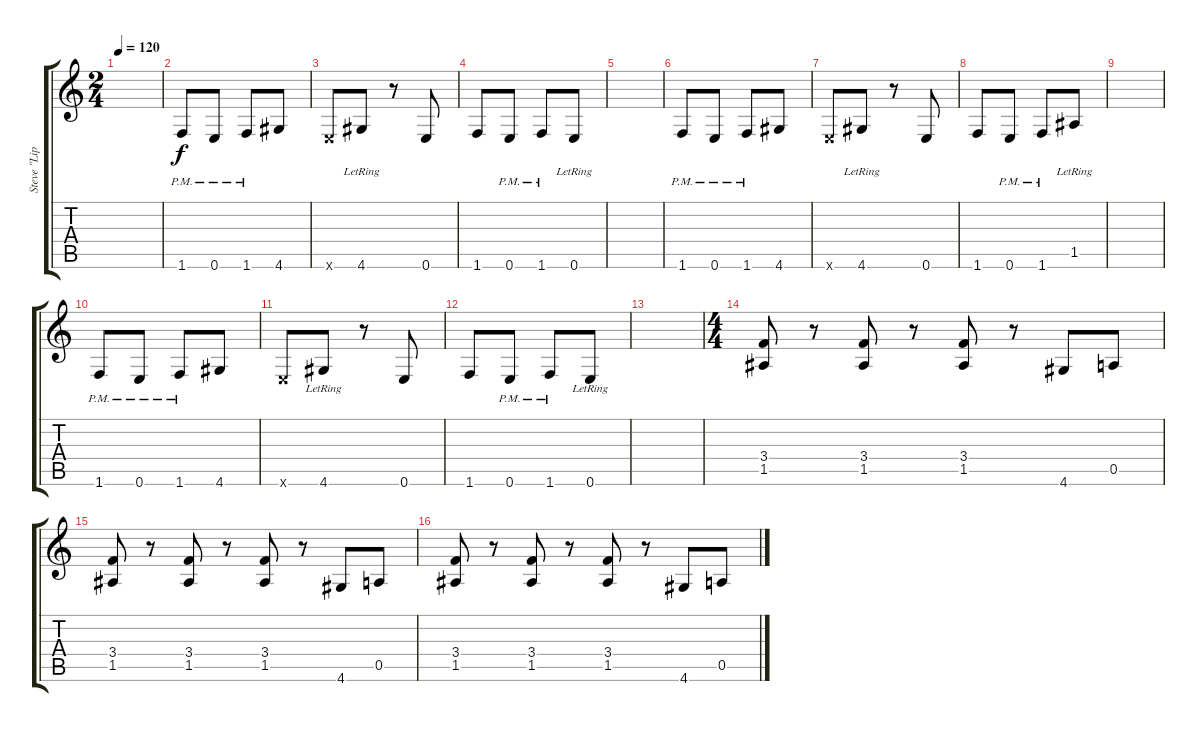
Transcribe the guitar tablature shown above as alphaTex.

\track ("Steve \"Lips\" Kudlow" "Steve \"Lip") {instrument distortionguitar}
\staff {score tabs}
\tuning (E4 B3 G3 D3 A2 E2) {hide}
\ts (2 4)
\tempo 120
\clef g2
\ks c
|
1.6{pm}.8 0.6{pm}.8 1.6{pm}.8 4.6.8 |
0.6{x}.8 4.6{lr}.8 r.8 0.6.8 |
1.6.8 0.6{pm}.8 1.6{pm}.8 0.6{lr}.8 |
|
1.6{pm}.8 0.6{pm}.8 1.6{pm}.8 4.6.8 |
0.6{x}.8 4.6{lr}.8 r.8 0.6.8 |
1.6.8 0.6{pm}.8 1.6{pm}.8 1.5{lr}.8 |
|
1.6{pm}.8 0.6{pm}.8 1.6{pm}.8 4.6.8 |
0.6{x}.8 4.6{lr}.8 r.8 0.6.8 |
1.6.8 0.6{pm}.8 1.6{pm}.8 0.6{lr}.8 |
|
\ts (4 4)
(3.4 1.5).8 r.8 (3.4 1.5).8 r.8 (3.4 1.5).8 r.8 4.6.8 0.5.8 |
(3.4 1.5).8 r.8 (3.4 1.5).8 r.8 (3.4 1.5).8 r.8 4.6.8 0.5.8 |
(3.4 1.5).8 r.8 (3.4 1.5).8 r.8 (3.4 1.5).8 r.8 4.6.8 0.5.8
